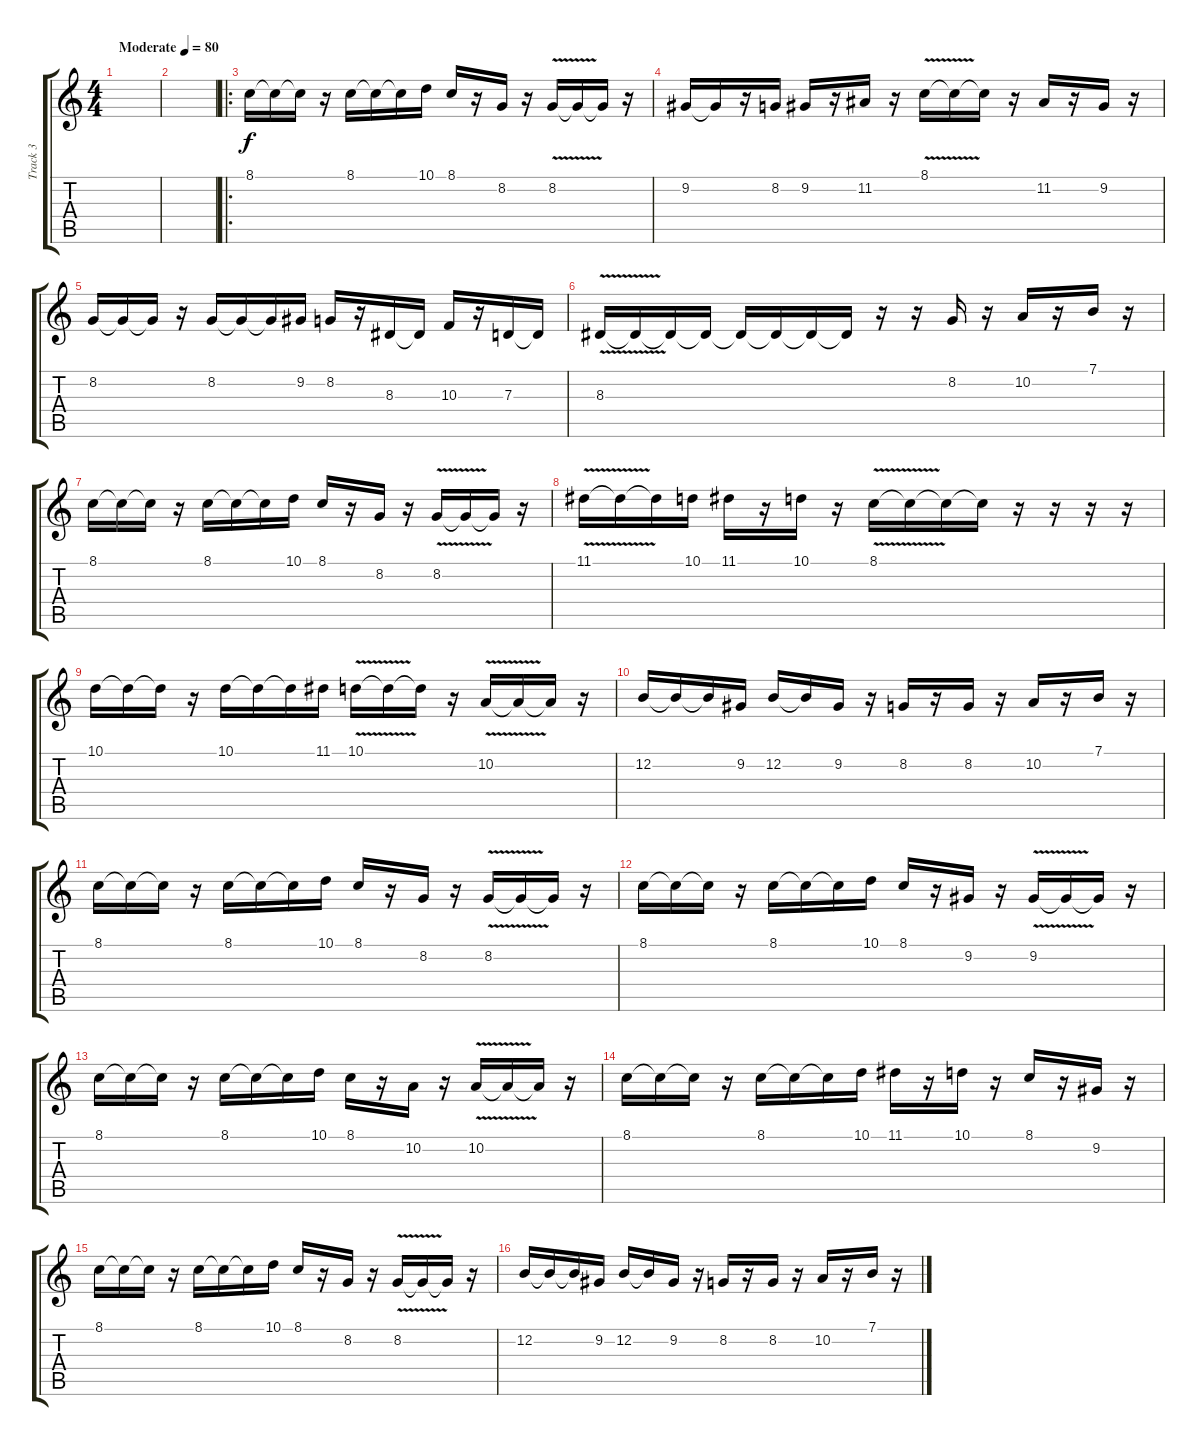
\track ("Track 3" "Track 3") {instrument flute}
\staff {score tabs}
\tuning (E4 B3 G3 D3 A2 E2) {hide}
\ts (4 4)
\tempo (80 "Moderate")
\clef g2
\ks c
|
|
\ro
8.1.16 8.1{t}.16 8.1{t}.16 r.16 8.1.16 8.1{t}.16 8.1{t}.16 10.1.16 8.1.16 r.16 8.2.16 r.16 8.2{v}.16 8.2{t}.16 8.2{t}.16 r.16 |
9.2.16 9.2{t}.16 r.16 8.2.16 9.2.16 r.16 11.2.16 r.16 8.1{v}.16 8.1{t}.16 8.1{t}.16 r.16 11.2.16 r.16 9.2.16 r.16 |
8.2.16 8.2{t}.16 8.2{t}.16 r.16 8.2.16 8.2{t}.16 8.2{t}.16 9.2.16 8.2.16 r.16 8.3.16 8.3{t}.16 10.3.16 r.16 7.3.16 7.3{t}.16 |
8.3{v}.16 8.3{t}.16 8.3{t}.16 8.3{t}.16 8.3{t}.16 8.3{t}.16 8.3{t}.16 8.3{t}.16 r.16 r.16 8.2.16 r.16 10.2.16 r.16 7.1.16 r.16 |
8.1.16 8.1{t}.16 8.1{t}.16 r.16 8.1.16 8.1{t}.16 8.1{t}.16 10.1.16 8.1.16 r.16 8.2.16 r.16 8.2{v}.16 8.2{t}.16 8.2{t}.16 r.16 |
11.1{v}.16 11.1{t}.16 11.1{t}.16 10.1.16 11.1.16 r.16 10.1.16 r.16 8.1{v}.16 8.1{t}.16 8.1{t}.16 8.1{t}.16 r.16 r.16 r.16 r.16 |
10.1.16 10.1{t}.16 10.1{t}.16 r.16 10.1.16 10.1{t}.16 10.1{t}.16 11.1.16 10.1{v}.16 10.1{t}.16 10.1{t}.16 r.16 10.2{v}.16 10.2{t}.16 10.2{t}.16 r.16 |
12.2.16 12.2{t}.16 12.2{t}.16 9.2.16 12.2.16 12.2{t}.16 9.2.16 r.16 8.2.16 r.16 8.2.16 r.16 10.2.16 r.16 7.1.16 r.16 |
8.1.16 8.1{t}.16 8.1{t}.16 r.16 8.1.16 8.1{t}.16 8.1{t}.16 10.1.16 8.1.16 r.16 8.2.16 r.16 8.2{v}.16 8.2{t}.16 8.2{t}.16 r.16 |
8.1.16 8.1{t}.16 8.1{t}.16 r.16 8.1.16 8.1{t}.16 8.1{t}.16 10.1.16 8.1.16 r.16 9.2.16 r.16 9.2{v}.16 9.2{t}.16 9.2{t}.16 r.16 |
8.1.16 8.1{t}.16 8.1{t}.16 r.16 8.1.16 8.1{t}.16 8.1{t}.16 10.1.16 8.1.16 r.16 10.2.16 r.16 10.2{v}.16 10.2{t}.16 10.2{t}.16 r.16 |
8.1.16 8.1{t}.16 8.1{t}.16 r.16 8.1.16 8.1{t}.16 8.1{t}.16 10.1.16 11.1.16 r.16 10.1.16 r.16 8.1.16 r.16 9.2.16 r.16 |
8.1.16 8.1{t}.16 8.1{t}.16 r.16 8.1.16 8.1{t}.16 8.1{t}.16 10.1.16 8.1.16 r.16 8.2.16 r.16 8.2{v}.16 8.2{t}.16 8.2{t}.16 r.16 |
12.2.16 12.2{t}.16 12.2{t}.16 9.2.16 12.2.16 12.2{t}.16 9.2.16 r.16 8.2.16 r.16 8.2.16 r.16 10.2.16 r.16 7.1.16 r.16
